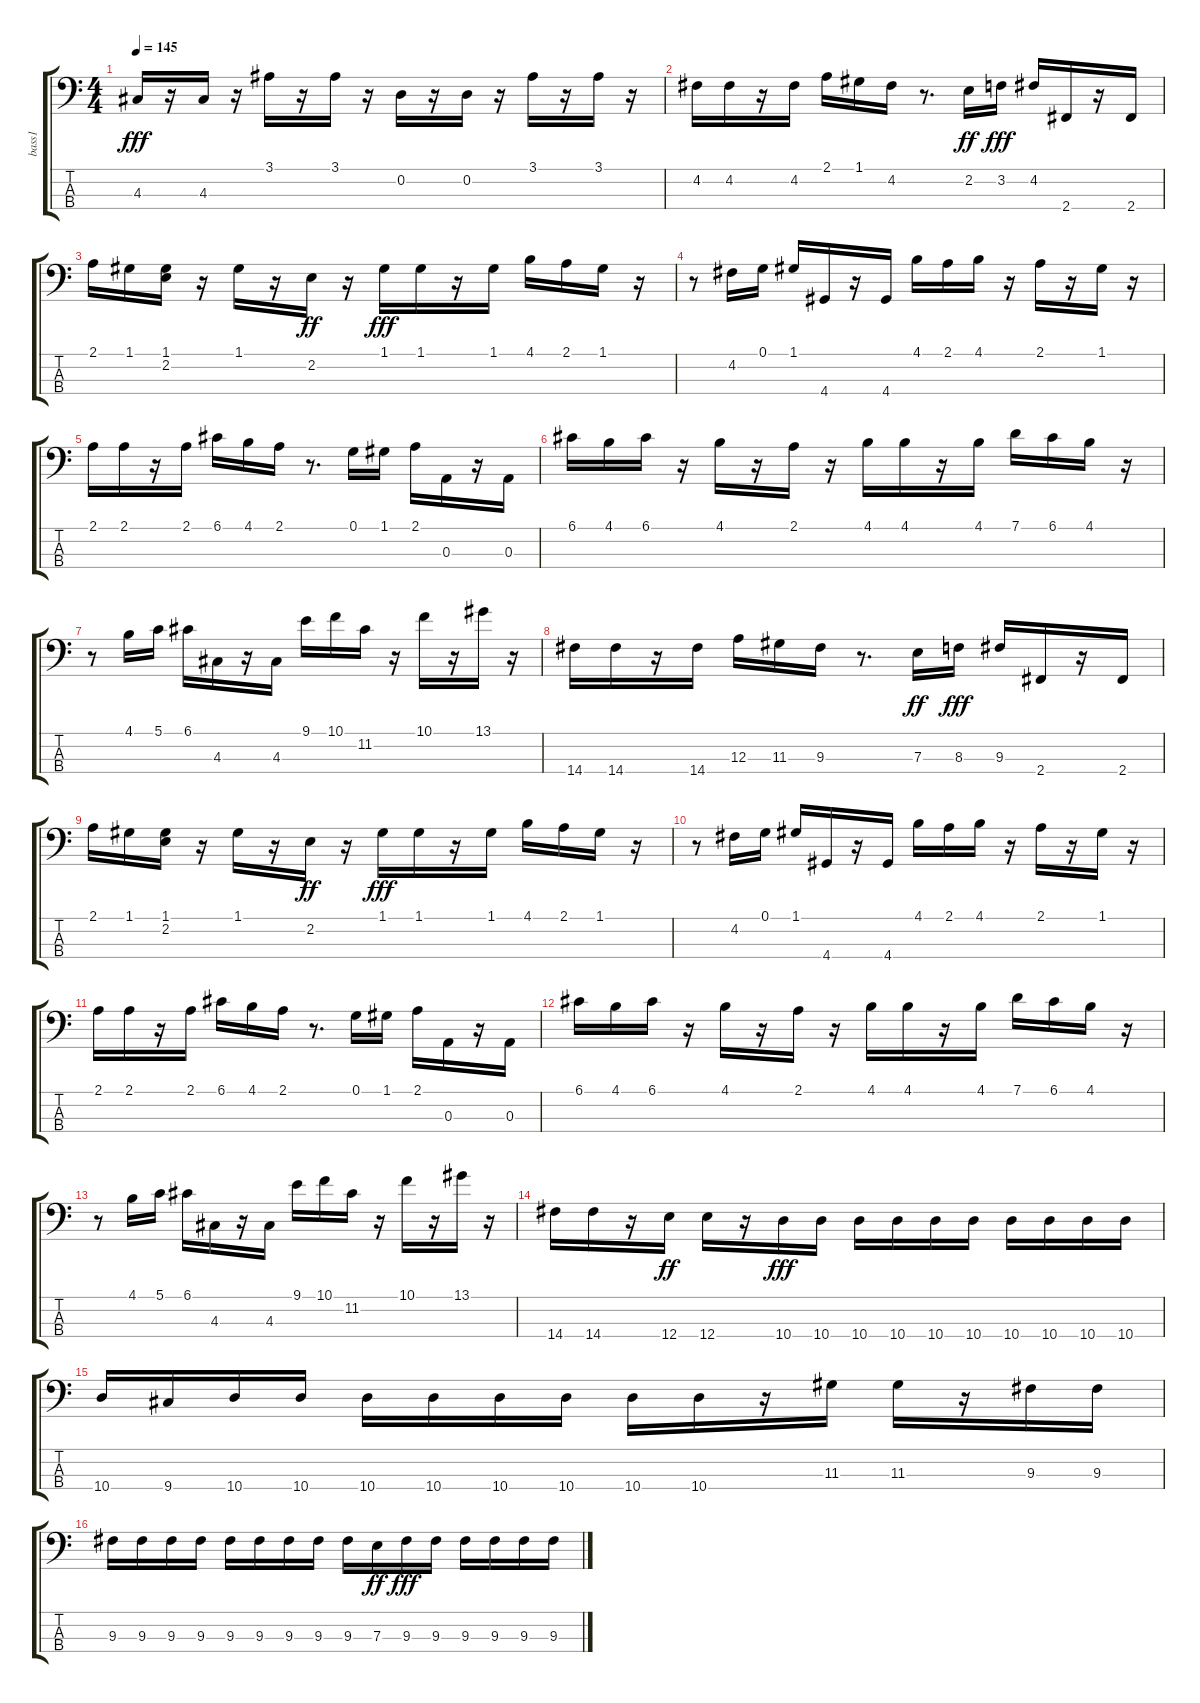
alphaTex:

\track ("bass1" "bass1") {instrument electricbassfinger}
\staff {score tabs}
\tuning (G2 D2 A1 E1) {hide}
\ts (4 4)
\tempo 145
\clef f4
\ks c
4.3.16{dy fff} r.16 4.3.16 r.16 3.1.16 r.16 3.1.16 r.16 0.2.16 r.16 0.2.16 r.16 3.1.16 r.16 3.1.16 r.16 |
4.2.16 4.2.16 r.16 4.2.16 2.1.16 1.1.16 4.2.16 r.8{d} 2.2.16{dy ff} 3.2.16{dy fff} 4.2.16 2.4.16 r.16 2.4.16 |
2.1.16 1.1.16 (1.1 2.2).16 r.16 1.1.16 r.16 2.2.16{dy ff} r.16 1.1.16{dy fff} 1.1.16 r.16 1.1.16 4.1.16 2.1.16 1.1.16 r.16 |
r.8 4.2.16 0.1.16 1.1.16 4.4.16 r.16 4.4.16 4.1.16 2.1.16 4.1.16 r.16 2.1.16 r.16 1.1.16 r.16 |
2.1.16 2.1.16 r.16 2.1.16 6.1.16 4.1.16 2.1.16 r.8{d} 0.1.16 1.1.16 2.1.16 0.3.16 r.16 0.3.16 |
6.1.16 4.1.16 6.1.16 r.16 4.1.16 r.16 2.1.16 r.16 4.1.16 4.1.16 r.16 4.1.16 7.1.16 6.1.16 4.1.16 r.16 |
r.8 4.1.16 5.1.16 6.1.16 4.3.16 r.16 4.3.16 9.1.16 10.1.16 11.2.16 r.16 10.1.16 r.16 13.1.16 r.16 |
14.4.16 14.4.16 r.16 14.4.16 12.3.16 11.3.16 9.3.16 r.8{d} 7.3.16{dy ff} 8.3.16{dy fff} 9.3.16 2.4.16 r.16 2.4.16 |
2.1.16 1.1.16 (1.1 2.2).16 r.16 1.1.16 r.16 2.2.16{dy ff} r.16 1.1.16{dy fff} 1.1.16 r.16 1.1.16 4.1.16 2.1.16 1.1.16 r.16 |
r.8 4.2.16 0.1.16 1.1.16 4.4.16 r.16 4.4.16 4.1.16 2.1.16 4.1.16 r.16 2.1.16 r.16 1.1.16 r.16 |
2.1.16 2.1.16 r.16 2.1.16 6.1.16 4.1.16 2.1.16 r.8{d} 0.1.16 1.1.16 2.1.16 0.3.16 r.16 0.3.16 |
6.1.16 4.1.16 6.1.16 r.16 4.1.16 r.16 2.1.16 r.16 4.1.16 4.1.16 r.16 4.1.16 7.1.16 6.1.16 4.1.16 r.16 |
r.8 4.1.16 5.1.16 6.1.16 4.3.16 r.16 4.3.16 9.1.16 10.1.16 11.2.16 r.16 10.1.16 r.16 13.1.16 r.16 |
14.4.16 14.4.16 r.16 12.4.16{dy ff} 12.4.16 r.16 10.4.16{dy fff} 10.4.16 10.4.16 10.4.16 10.4.16 10.4.16 10.4.16 10.4.16 10.4.16 10.4.16 |
10.4.16 9.4.16 10.4.16 10.4.16 10.4.16 10.4.16 10.4.16 10.4.16 10.4.16 10.4.16 r.16 11.3.16 11.3.16 r.16 9.3.16 9.3.16 |
9.3.16 9.3.16 9.3.16 9.3.16 9.3.16 9.3.16 9.3.16 9.3.16 9.3.16 7.3.16{dy ff} 9.3.16{dy fff} 9.3.16 9.3.16 9.3.16 9.3.16 9.3.16
